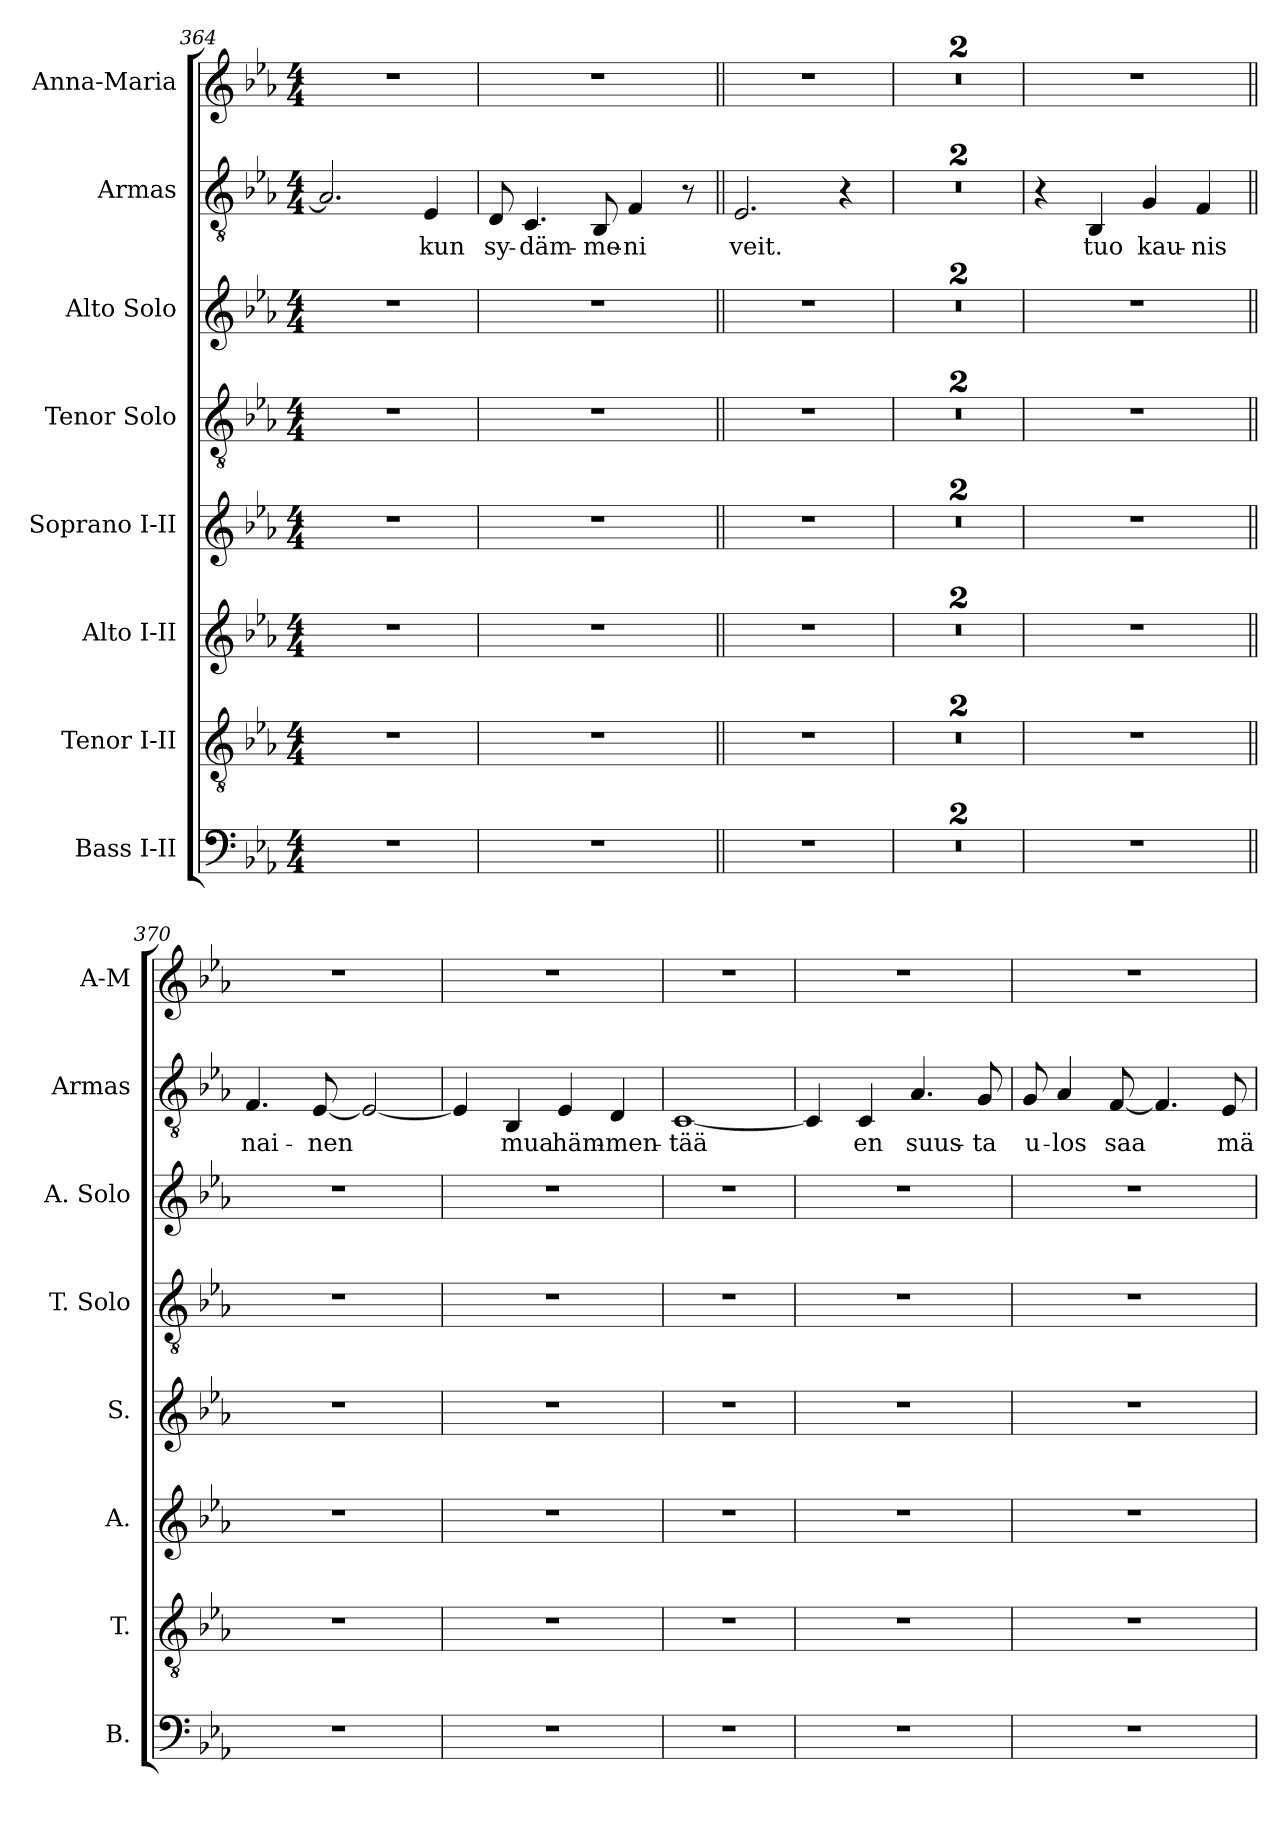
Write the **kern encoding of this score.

**kern	**kern	**kern	**kern	**kern	**kern	**kern	**text	**kern
*part8	*part7	*part6	*part5	*part4	*part3	*part2	*part2	*part1
*staff8	*staff7	*staff6	*staff5	*staff4	*staff3	*staff2	*staff2	*staff1
*I"Bass I-II	*I"Tenor I-II	*I"Alto I-II	*I"Soprano I-II	*I"Tenor Solo	*I"Alto Solo	*I"Armas	*	*I"Anna-Maria
*I'B.	*I'T.	*I'A.	*I'S.	*I'T. Solo	*I'A. Solo	*I'Armas	*	*I'A-M
*clefF4	*clefGv2	*clefG2	*clefG2	*clefGv2	*clefG2	*clefGv2	*	*clefG2
*	*ITrd7c12	*	*	*ITrd7c12	*	*ITrd7c12	*	*
*k[b-e-a-]	*k[b-e-a-]	*k[b-e-a-]	*k[b-e-a-]	*k[b-e-a-]	*k[b-e-a-]	*k[b-e-a-]	*	*k[b-e-a-]
*E-:	*E-:	*E-:	*E-:	*E-:	*E-:	*E-:	*	*E-:
*M4/4	*M4/4	*M4/4	*M4/4	*M4/4	*M4/4	*M4/4	*	*M4/4
=364	=364	=364	=364	=364	=364	=364	=364	=364
1r	1r	1r	1r	1r	1r	2.AA-i/]	.	1r
!	!	!	!	!	!	!	!LO:LY:b:color=#000000	!
.	.	.	.	.	.	4EE-i/	kun	.
=365	=365	=365	=365	=365	=365	=365	=365	=365
!	!	!	!	!	!	!	!LO:LY:b:color=#000000	!
1r	1r	1r	1r	1r	1r	8DDi/	sy-	1r
!	!	!	!	!	!	!	!LO:LY:b:color=#000000	!
.	.	.	.	.	.	4.CCi/	-däm-	.
!	!	!	!	!	!	!	!LO:LY:b:color=#000000	!
.	.	.	.	.	.	8BBB-i/	-me-	.
!	!	!	!	!	!	!	!LO:LY:b:color=#000000	!
.	.	.	.	.	.	4FFi/	-ni	.
.	.	.	.	.	.	8r	.	.
!!LO:LB:g=z
=366||	=366||	=366||	=366||	=366||	=366||	=366||	=366||	=366||
*	*	*	*	*	*	*	*	*MM182
!	!	!	!	!	!	!	!LO:LY:b:color=#000000	!
1r	1r	1r	1r	1r	1r	2.EE-i/	veit.	1r
.	.	.	.	.	.	4r	.	.
=367	=367	=367	=367	=367	=367	=367	=367	=367
1r	1r	1r	1r	1r	1r	1r	.	1r
=368	=368	=368	=368	=368	=368	=368	=368	=368
1r	1r	1r	1r	1r	1r	1r	.	1r
=369	=369	=369	=369	=369	=369	=369	=369	=369
1r	1r	1r	1r	1r	1r	4r	.	1r
!	!	!	!	!	!	!	!LO:LY:b:color=#000000	!
.	.	.	.	.	.	4BBB-i/	tuo	.
!	!	!	!	!	!	!	!LO:LY:b:color=#000000	!
.	.	.	.	.	.	4GGi/	kau-	.
!	!	!	!	!	!	!	!LO:LY:b:color=#000000	!
.	.	.	.	.	.	4FFi/	-nis	.
=370||	=370||	=370||	=370||	=370||	=370||	=370||	=370||	=370||
!	!	!	!	!	!	!	!LO:LY:b:color=#000000	!
1r	1r	1r	1r	1r	1r	4.FFi/	nai-	1r
!	!	!	!	!	!	!	!LO:LY:b:color=#000000	!
.	.	.	.	.	.	[<8EE-i/	-nen	.
.	.	.	.	.	.	2EE-i/_<	.	.
=371	=371	=371	=371	=371	=371	=371	=371	=371
1r	1r	1r	1r	1r	1r	4EE-i/]	.	1r
!	!	!	!	!	!	!	!LO:LY:b:color=#000000	!
.	.	.	.	.	.	4BBB-i/	mua	.
!	!	!	!	!	!	!	!LO:LY:b:color=#000000	!
.	.	.	.	.	.	4EE-i/	häm-	.
!	!	!	!	!	!	!	!LO:LY:b:color=#000000	!
.	.	.	.	.	.	4DDi/	-men-	.
=372	=372	=372	=372	=372	=372	=372	=372	=372
!	!	!	!	!	!	!	!LO:LY:b:color=#000000	!
1r	1r	1r	1r	1r	1r	[<1CCi	-tää	1r
=373	=373	=373	=373	=373	=373	=373	=373	=373
1r	1r	1r	1r	1r	1r	4CCi/]	.	1r
!	!	!	!	!	!	!	!LO:LY:b:color=#000000	!
.	.	.	.	.	.	4CCi/	en	.
!	!	!	!	!	!	!	!LO:LY:b:color=#000000	!
.	.	.	.	.	.	4.AA-i/	suus-	.
!	!	!	!	!	!	!	!LO:LY:b:color=#000000	!
.	.	.	.	.	.	8GGi/	-ta	.
=374	=374	=374	=374	=374	=374	=374	=374	=374
!	!	!	!	!	!	!	!LO:LY:b:color=#000000	!
1r	1r	1r	1r	1r	1r	8GGi/	u-	1r
!	!	!	!	!	!	!	!LO:LY:b:color=#000000	!
.	.	.	.	.	.	4AA-i/	-los	.
!	!	!	!	!	!	!	!LO:LY:b:color=#000000	!
.	.	.	.	.	.	[<8FFi/	saa	.
.	.	.	.	.	.	4.FFi/]	.	.
!	!	!	!	!	!	!	!LO:LY:b:color=#000000	!
.	.	.	.	.	.	8EE-i/	mä	.
=	=	=	=	=	=	=	=	=
*-	*-	*-	*-	*-	*-	*-	*-	*-
